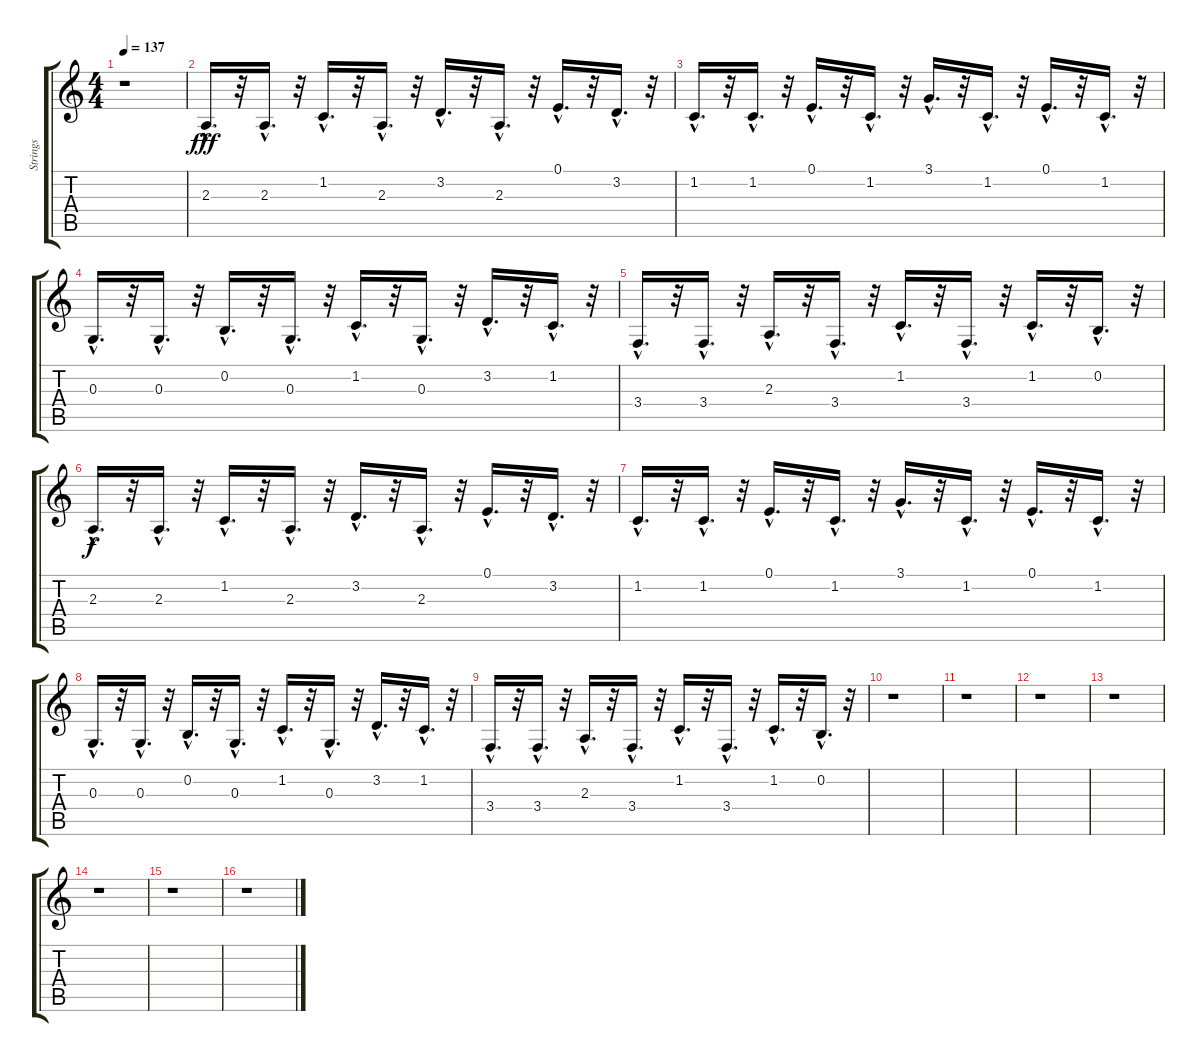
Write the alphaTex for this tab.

\track ("Strings" "Strings") {instrument stringensemble1}
\staff {score tabs}
\tuning (E4 B3 G3 D3 A2 E2) {hide}
\ts (4 4)
\tempo 137
\clef g2
\ks c
r.1{dy f} |
2.3{hac}.16{d dy fff} r.32 2.3{hac}.16{d} r.32 1.2{hac}.16{d} r.32 2.3{hac}.16{d} r.32 3.2{hac}.16{d} r.32 2.3{hac}.16{d} r.32 0.1{hac}.16{d} r.32 3.2{hac}.16{d} r.32 |
1.2{hac}.16{d} r.32 1.2{hac}.16{d} r.32 0.1{hac}.16{d} r.32 1.2{hac}.16{d} r.32 3.1{hac}.16{d} r.32 1.2{hac}.16{d} r.32 0.1{hac}.16{d} r.32 1.2{hac}.16{d} r.32 |
0.3{hac}.16{d} r.32 0.3{hac}.16{d} r.32 0.2{hac}.16{d} r.32 0.3{hac}.16{d} r.32 1.2{hac}.16{d} r.32 0.3{hac}.16{d} r.32 3.2{hac}.16{d} r.32 1.2{hac}.16{d} r.32 |
3.4{hac}.16{d} r.32 3.4{hac}.16{d} r.32 2.3{hac}.16{d} r.32 3.4{hac}.16{d} r.32 1.2{hac}.16{d} r.32 3.4{hac}.16{d} r.32 1.2{hac}.16{d} r.32 0.2{hac}.16{d} r.32 |
2.3{hac}.16{d dy f} r.32 2.3{hac}.16{d} r.32 1.2{hac}.16{d} r.32 2.3{hac}.16{d} r.32 3.2{hac}.16{d} r.32 2.3{hac}.16{d} r.32 0.1{hac}.16{d} r.32 3.2{hac}.16{d} r.32 |
1.2{hac}.16{d} r.32 1.2{hac}.16{d} r.32 0.1{hac}.16{d} r.32 1.2{hac}.16{d} r.32 3.1{hac}.16{d} r.32 1.2{hac}.16{d} r.32 0.1{hac}.16{d} r.32 1.2{hac}.16{d} r.32 |
0.3{hac}.16{d} r.32 0.3{hac}.16{d} r.32 0.2{hac}.16{d} r.32 0.3{hac}.16{d} r.32 1.2{hac}.16{d} r.32 0.3{hac}.16{d} r.32 3.2{hac}.16{d} r.32 1.2{hac}.16{d} r.32 |
3.4{hac}.16{d} r.32 3.4{hac}.16{d} r.32 2.3{hac}.16{d} r.32 3.4{hac}.16{d} r.32 1.2{hac}.16{d} r.32 3.4{hac}.16{d} r.32 1.2{hac}.16{d} r.32 0.2{hac}.16{d} r.32 |
r.1 |
r.1 |
r.1 |
r.1 |
r.1 |
r.1 |
r.1
